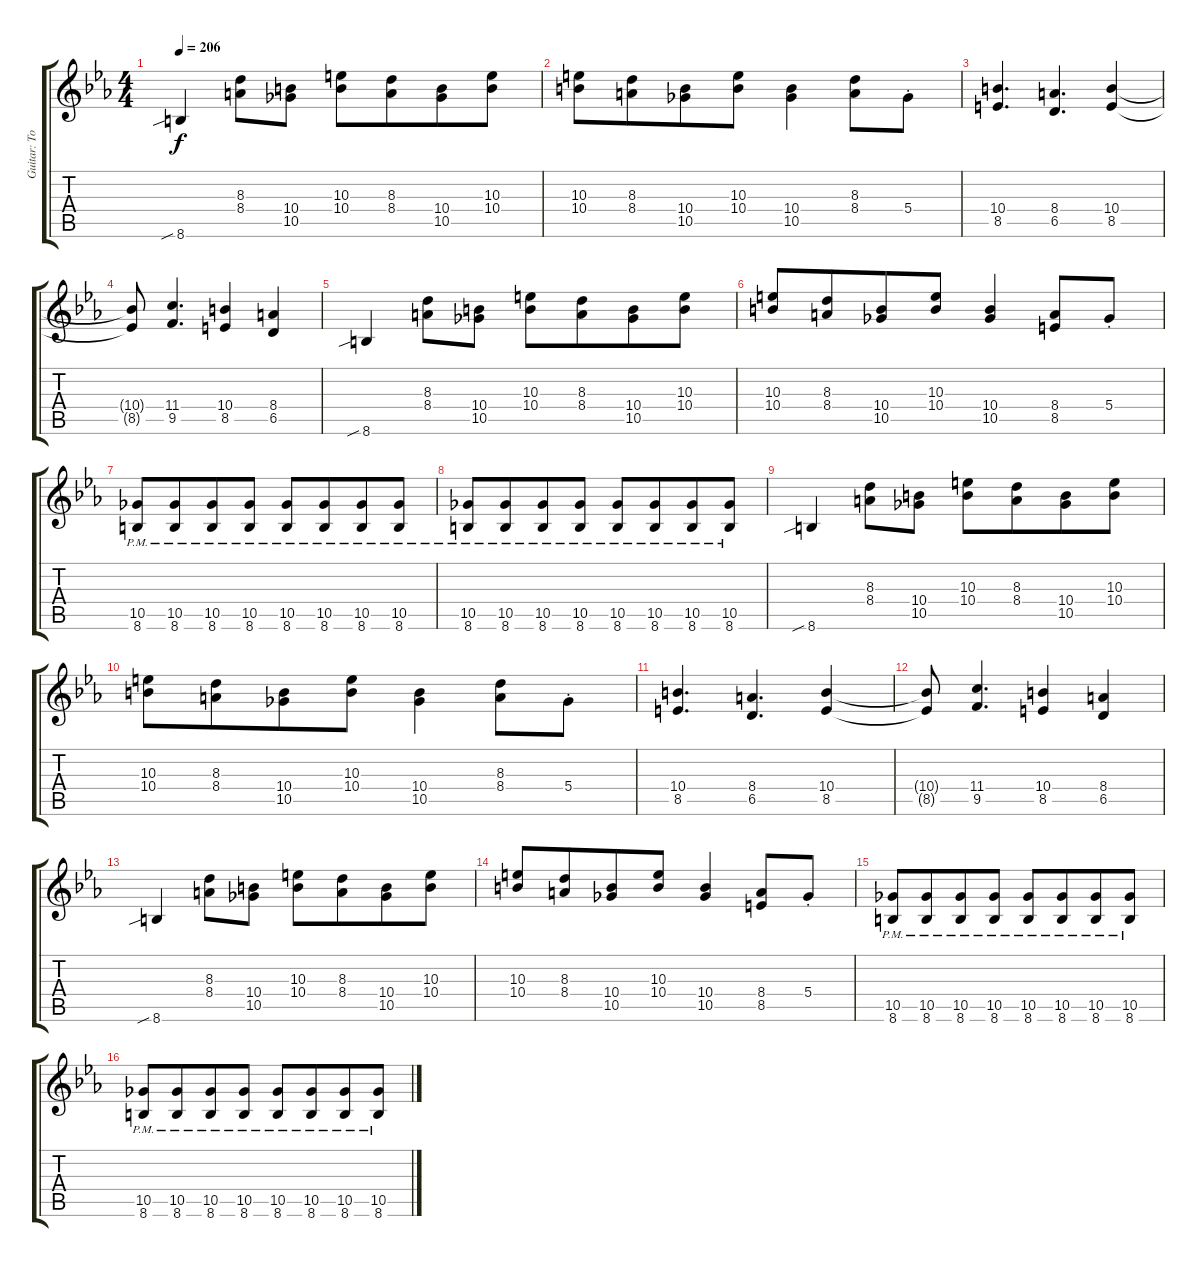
\track ("Guitar: Tony" "Guitar: To") {instrument distortionguitar}
\staff {score tabs}
\tuning (Eb4 Bb3 Gb3 Db3 Ab2 Eb2) {hide}
\ts (4 4)
\tempo 206
\clef g2
\ks eb
8.6{sib}.4{dy f} (8.3 8.4).8 (10.4 10.5).8 (10.3 10.4).8 (8.3 8.4).8{beam merge} (10.4 10.5).8 (10.3 10.4).8 |
(10.3 10.4).8 (8.3 8.4).8{beam merge} (10.4 10.5).8 (10.3 10.4).8{beam merge} (10.4 10.5).4{beam merge} (8.3 8.4).8 5.4{st}.8 |
(10.4 8.5).4{d} (8.4 6.5).4{d} (10.4 8.5).4 |
(10.4{t} 8.5{t}).8 (11.4 9.5).4{d} (10.4 8.5).4 (8.4 6.5).4 |
8.6{sib}.4 (8.3 8.4).8 (10.4 10.5).8 (10.3 10.4).8 (8.3 8.4).8{beam merge} (10.4 10.5).8 (10.3 10.4).8 |
(10.3 10.4).8 (8.3 8.4).8{beam merge} (10.4 10.5).8 (10.3 10.4).8{beam merge} (10.4 10.5).4{beam merge} (8.4 8.5).8 5.4{st}.8 |
(10.5{pm} 8.6{pm}).8 (10.5{pm} 8.6{pm}).8{beam merge} (10.5{pm} 8.6{pm}).8 (10.5{pm} 8.6{pm}).8 (10.5{pm} 8.6{pm}).8 (10.5{pm} 8.6{pm}).8{beam merge} (10.5{pm} 8.6{pm}).8 (10.5{pm} 8.6{pm}).8 |
(10.5{pm} 8.6{pm}).8 (10.5{pm} 8.6{pm}).8{beam merge} (10.5{pm} 8.6{pm}).8 (10.5{pm} 8.6{pm}).8 (10.5{pm} 8.6{pm}).8 (10.5{pm} 8.6{pm}).8{beam merge} (10.5{pm} 8.6{pm}).8 (10.5{pm} 8.6{pm}).8 |
8.6{sib}.4 (8.3 8.4).8 (10.4 10.5).8 (10.3 10.4).8 (8.3 8.4).8{beam merge} (10.4 10.5).8 (10.3 10.4).8 |
(10.3 10.4).8 (8.3 8.4).8{beam merge} (10.4 10.5).8 (10.3 10.4).8{beam merge} (10.4 10.5).4{beam merge} (8.3 8.4).8 5.4{st}.8 |
(10.4 8.5).4{d} (8.4 6.5).4{d} (10.4 8.5).4 |
(10.4{t} 8.5{t}).8 (11.4 9.5).4{d} (10.4 8.5).4 (8.4 6.5).4 |
8.6{sib}.4 (8.3 8.4).8 (10.4 10.5).8 (10.3 10.4).8 (8.3 8.4).8{beam merge} (10.4 10.5).8 (10.3 10.4).8 |
(10.3 10.4).8 (8.3 8.4).8{beam merge} (10.4 10.5).8 (10.3 10.4).8{beam merge} (10.4 10.5).4{beam merge} (8.4 8.5).8 5.4{st}.8 |
(10.5{pm} 8.6{pm}).8 (10.5{pm} 8.6{pm}).8{beam merge} (10.5{pm} 8.6{pm}).8 (10.5{pm} 8.6{pm}).8 (10.5{pm} 8.6{pm}).8 (10.5{pm} 8.6{pm}).8{beam merge} (10.5{pm} 8.6{pm}).8 (10.5{pm} 8.6{pm}).8 |
(10.5{pm} 8.6{pm}).8 (10.5{pm} 8.6{pm}).8{beam merge} (10.5{pm} 8.6{pm}).8 (10.5{pm} 8.6{pm}).8 (10.5{pm} 8.6{pm}).8 (10.5{pm} 8.6{pm}).8{beam merge} (10.5{pm} 8.6{pm}).8 (10.5{pm} 8.6{pm}).8
